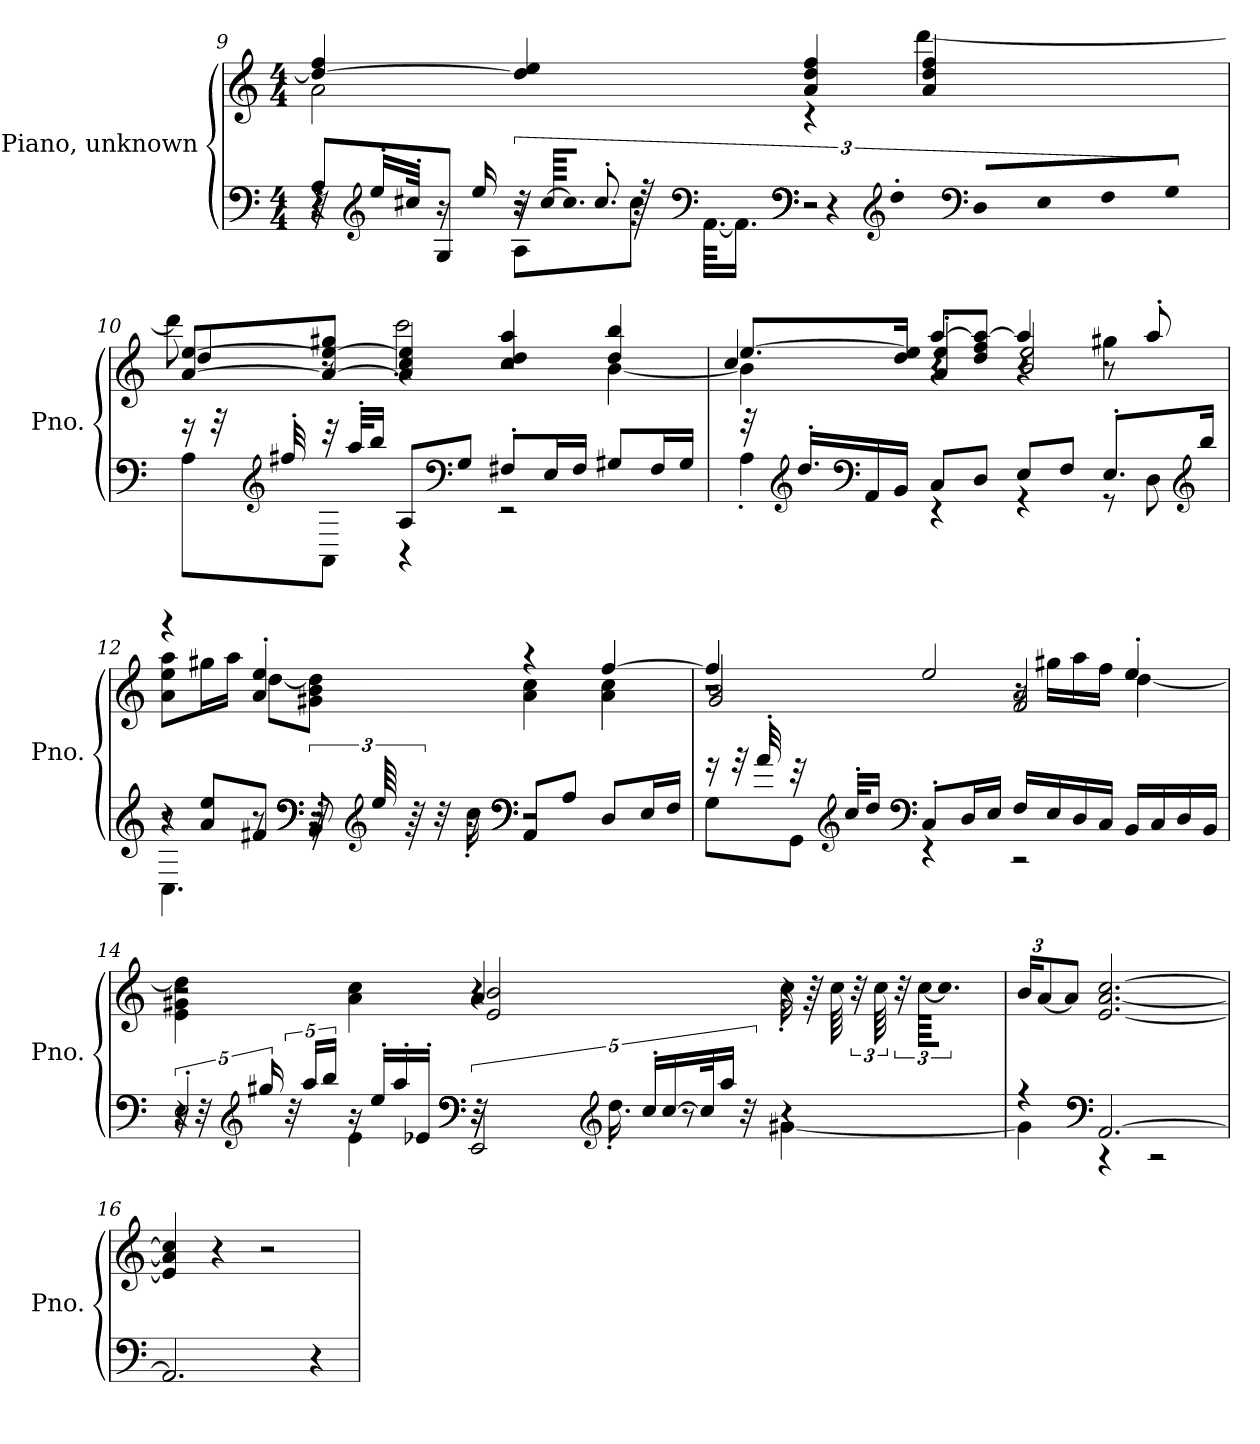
**kern	**kern
*part1	*part1
*staff2	*staff1
*I"Piano, unknown	*
*I'Pno.	*
*clefF4	*clefG2
*k[]	*k[]
*M4/4	*M4/4
=9	=9
*^	*^
*	*^	*	*
*	*	*^	*	*
32r	4r	8A/L	4r	4dd/_ 4ff/	2a\
*clefG2	*	*	*	*	*
16ee'/LL	.	.	.	.	.
32cc#X'/JJk	.	.	.	.	.
16r	.	8G/J	.	.	.
16ee/	.	.	.	.	.
48r	8A\L	16r	8r	4dd/] 4ee/	.
[96cc#/KKLL	.	.	.	.	.
16.cc#/JJ]	.	.	.	.	.
.	.	8.cc#'/	.	.	.
16r	8cc#\J	.	128r	.	.
*clefF4	*	*	*	*	*
.	.	.	[64.AA\KKLL	.	.
.	.	.	16.AA\JJ]	.	.
*clefG2	*	*	*	*	*
16dd'/	.	.	.	.	.
*clefF4	*	*	*	*	*
8D/L	2r	2r	2r	4a/ 4dd/ 4ff/	4r
8E/	.	.	.	.	.
8F/	.	.	.	4a/ 4dd/ 4ff/	[4ddd\
8G/J	.	.	.	.	.
*	*v	*v	*v	*	*
!!LO:LB:g=z
=10	=10	=10	=10
*	*	*	*^
16r	8A\L	[8a/ [8ee/L	8ddd\]	4dd/
32r	.	.	.	.
*clefG2	*	*	*	*
32ff#X'/	.	.	.	.
32r	8AA\J	8a/_ 8ee/_ 8gg#X/J	8r	.
32aa'/KLL	.	.	.	.
16bb/JJ	.	.	.	.
8A/L	4r	4a/] 4cc/ 4ee/]	2ccc'\	4r
*clefF4	*	*	*	*
8G/J	.	.	.	.
8F#X'/L	2r	4cc/ 4dd/ 4aa/	.	2r
16E/L	.	.	.	.
16F#/JJ	.	.	.	.
8G#X/L	.	4dd/ 4bb/	[4b\	.
16F#/L	.	.	.	.
16G#/JJ	.	.	.	.
=11	=11	=11	=11	=11
32r	4A'\	[8.ee/L	4b\]	4cc/
*clefG2	*	*	*	*
16.dd'/LL	.	.	.	.
*clefF4	*	*	*	*
16AA/	.	.	.	.
16BB/JJ	.	16dd/ 16ee/]Jk	.	.
8C/L	4r	[8aa/L	4r	4a/' 4ee/'
8D/J	.	8dd/ 8ff/ 8aa/_J	.	.
8E/L	4r	4aa/]	4r	2b/ 2ee/
8F/J	.	.	.	.
8.E'/L	8r	8r	4gg#X\	.
.	8D\	8aa'/	.	.
*clefG2	*	*	*	*
16bb/Jk	.	.	.	.
*	*	*	*v	*v
!!LO:LB:g=z
=12	=12	=12	=12
*	*^	*	*
8r	4.C\	4r	4r	8a\ 8ee\ 8aa\L
8a/ 8ee/L	.	.	.	16gg#X\L
.	.	.	.	16aa\JJ
8f#X/J	.	8r	4a/' 4ee/'	[8dd\L
*clefF4	*	*	*	*
96r	16r	8BB/	.	8g#X\ 8b\ 8dd\]J
*clefG2	*	*	*	*
96ee/	.	.	.	.
96r	.	.	.	.
32r	.	.	.	.
16r	16cc'\	.	.	.
*clefF4	*	*	*	*
8AA/L	2r	2r	4r	4a\ 4cc\
8A/J	.	.	.	.
8D/L	.	.	[4ff/	4a\ 4cc\
16E/L	.	.	.	.
16F/JJ	.	.	.	.
*	*v	*v	*	*
=13	=13	=13	=13
*	*	*	*^
16r	8G\L	4ff/]	2r	2g/ 2b/
32r	.	.	.	.
32a'/	.	.	.	.
32r	8GG\J	.	.	.
*clefG2	*	*	*	*
32cc'/KLL	.	.	.	.
16dd/JJ	.	.	.	.
*clefF4	*	*	*	*
8C'/L	4r	2ee/	.	.
16D/L	.	.	.	.
16E/JJ	.	.	.	.
16F/LL	2r	.	16r	2f/ 2a/
16E/	.	.	16gg#X\LL	.
16D/	.	.	16aa\	.
16C/JJ	.	.	16ff\JJ	.
16BB/LL	.	4ee'/	[4dd\	.
16C/	.	.	.	.
16D/	.	.	.	.
16BB/JJ	.	.	.	.
!!LO:PB:g=z	!!	!!
=14	=14	=14	=14	=14
*	*^	*	*	*
20r	4r	2E'/	2r	4e\ 4g#X\ 4dd\]	2r
40r	.	.	.	.	.
*clefG2	*	*	*	*	*
20gg#X/	.	.	.	.	.
40r	.	.	.	.	.
20aa/LL	.	.	.	.	.
20bb/JJ	.	.	.	.	.
16r	4e\	.	.	4a\ 4cc\	.
16ee'/LL	.	.	.	.	.
16aa'/	.	.	.	.	.
16e-X'/JJ	.	.	.	.	.
*clefF4	*	*	*	*	*
20r	32r	2EE/	4a/	4r	2e/ 2b/
*clefG2	*	*	*	*	*
.	16.dd'\	.	.	.	.
20cc'/LL	.	.	.	.	.
[20cc/	.	.	.	.	.
.	8r	.	.	.	.
40cc/K]	.	.	.	.	.
20aa/JJ	.	.	.	.	.
40r	.	.	.	.	.
4r	[4g#X\	.	4r	16cc'\	.
.	.	.	.	64r	.
.	.	.	.	64cc\	.
.	.	.	.	48r	.
.	.	.	.	96cc\	.
.	.	.	.	48r	.
.	.	.	.	[96cc\KKLL	.
.	.	.	.	16.cc\JJ]	.
*	*v	*v	*	*	*
*	*	*v	*v	*v
=15	=15	=15
*	*	*Xbrackettup
4r	4g#\]	24b/KL
.	.	[12a/
.	.	8a/J]
*clefF4	*	*
[2.AA/	4r	[2.e/ [2.a/ [2.cc/
.	2r	.
*v	*v	*
!!LO:LB:g=z
=16	=16
2.AA/]	4e/] 4a/] 4cc/]
.	4r
.	2r
4r	.
=	=
*-	*-
